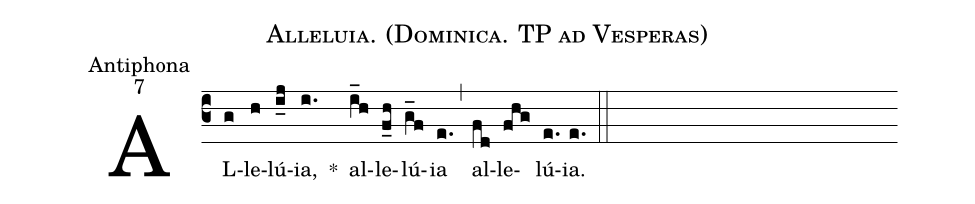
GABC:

name: Alleluia. (Dominica. TP ad Vesperas);
office-part: Antiphona;
mode: 7;
%%
(c3)
AL(g)le(h)lú(i_j)ia,(i.) *()
al(i_h)le(f_h)lú(g_f)ia(e.) (,)
al(fd)le(fhg)lú(e.)ia.(e.) (::)
